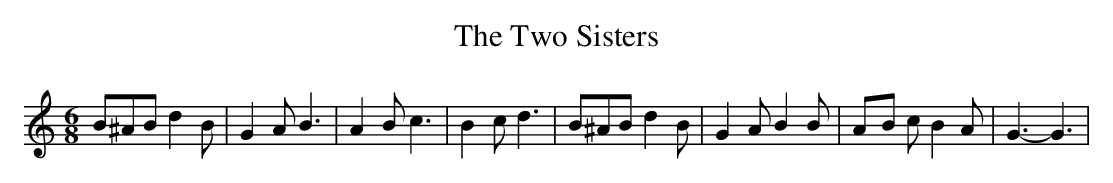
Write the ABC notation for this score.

X:1
T:The Two Sisters
M:6/8
L:1/8
K:C
 B^AB d2 B| G2 A B3| A2 B c3| B2 c d3| B^AB d2 B| G2 A B2 B|A-B c B2 A|\
 G3- G3|
